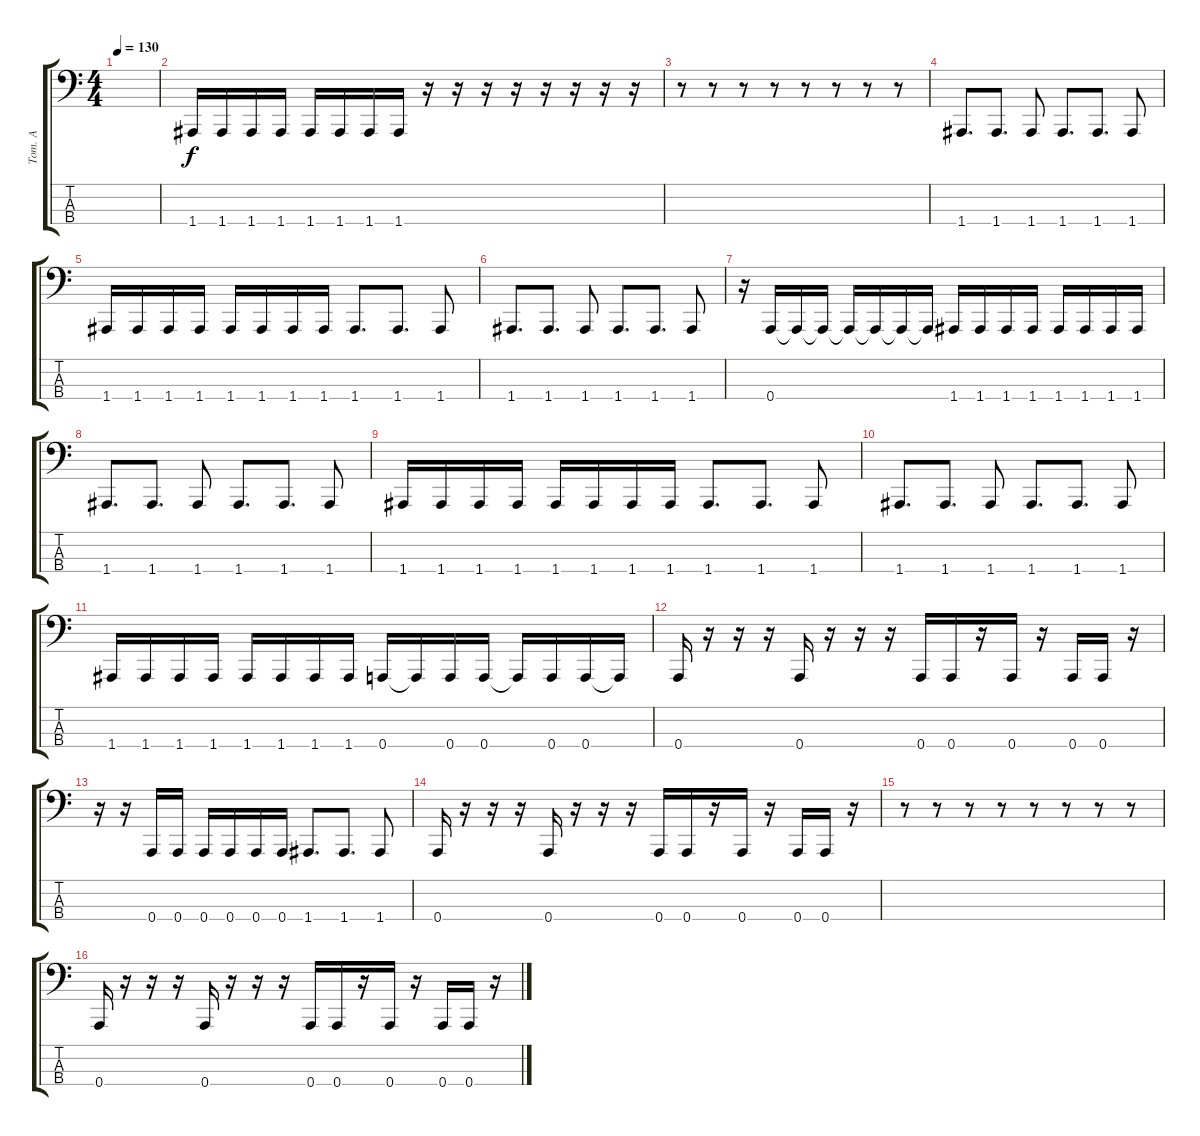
\track ("Tom. A" "Tom. A") {instrument electricbasspick}
\staff {score tabs}
\tuning (D2 A1 E1 A0) {hide}
\ts (4 4)
\tempo 130
\clef f4
\ks c
|
1.4.16 1.4.16 1.4.16 1.4.16 1.4.16 1.4.16 1.4.16 1.4.16 r.16 r.16 r.16 r.16 r.16 r.16 r.16 r.16 |
r.8 r.8 r.8 r.8 r.8 r.8 r.8 r.8 |
1.4.8{d} 1.4.8{d} 1.4.8 1.4.8{d} 1.4.8{d} 1.4.8 |
1.4.16 1.4.16 1.4.16 1.4.16 1.4.16 1.4.16 1.4.16 1.4.16 1.4.8{d} 1.4.8{d} 1.4.8 |
1.4.8{d} 1.4.8{d} 1.4.8 1.4.8{d} 1.4.8{d} 1.4.8 |
r.16{volume 0} 0.4.16{volume 14} 0.4{t}.16 0.4{t}.16 0.4{t}.16 0.4{t}.16 0.4{t}.16 0.4{t}.16 1.4.16 1.4.16 1.4.16 1.4.16 1.4.16 1.4.16 1.4.16 1.4.16 |
1.4.8{d} 1.4.8{d} 1.4.8 1.4.8{d} 1.4.8{d} 1.4.8 |
1.4.16 1.4.16 1.4.16 1.4.16 1.4.16 1.4.16 1.4.16 1.4.16 1.4.8{d} 1.4.8{d} 1.4.8 |
1.4.8{d} 1.4.8{d} 1.4.8 1.4.8{d} 1.4.8{d} 1.4.8 |
1.4.16 1.4.16 1.4.16 1.4.16 1.4.16 1.4.16 1.4.16 1.4.16 0.4.16 0.4{t}.16 0.4.16 0.4.16 0.4{t}.16 0.4.16 0.4.16 0.4{t}.16 |
0.4.16 r.16 r.16 r.16 0.4.16 r.16 r.16 r.16 0.4.16 0.4.16 r.16 0.4.16 r.16 0.4.16 0.4.16 r.16 |
r.16 r.16 0.4.16 0.4.16 0.4.16 0.4.16 0.4.16 0.4.16 1.4.8{d} 1.4.8{d} 1.4.8 |
0.4.16 r.16 r.16 r.16 0.4.16 r.16 r.16 r.16 0.4.16 0.4.16 r.16 0.4.16 r.16 0.4.16 0.4.16 r.16 |
r.8 r.8 r.8 r.8 r.8 r.8 r.8 r.8 |
0.4.16 r.16 r.16 r.16 0.4.16 r.16 r.16 r.16 0.4.16 0.4.16 r.16 0.4.16 r.16 0.4.16 0.4.16 r.16
